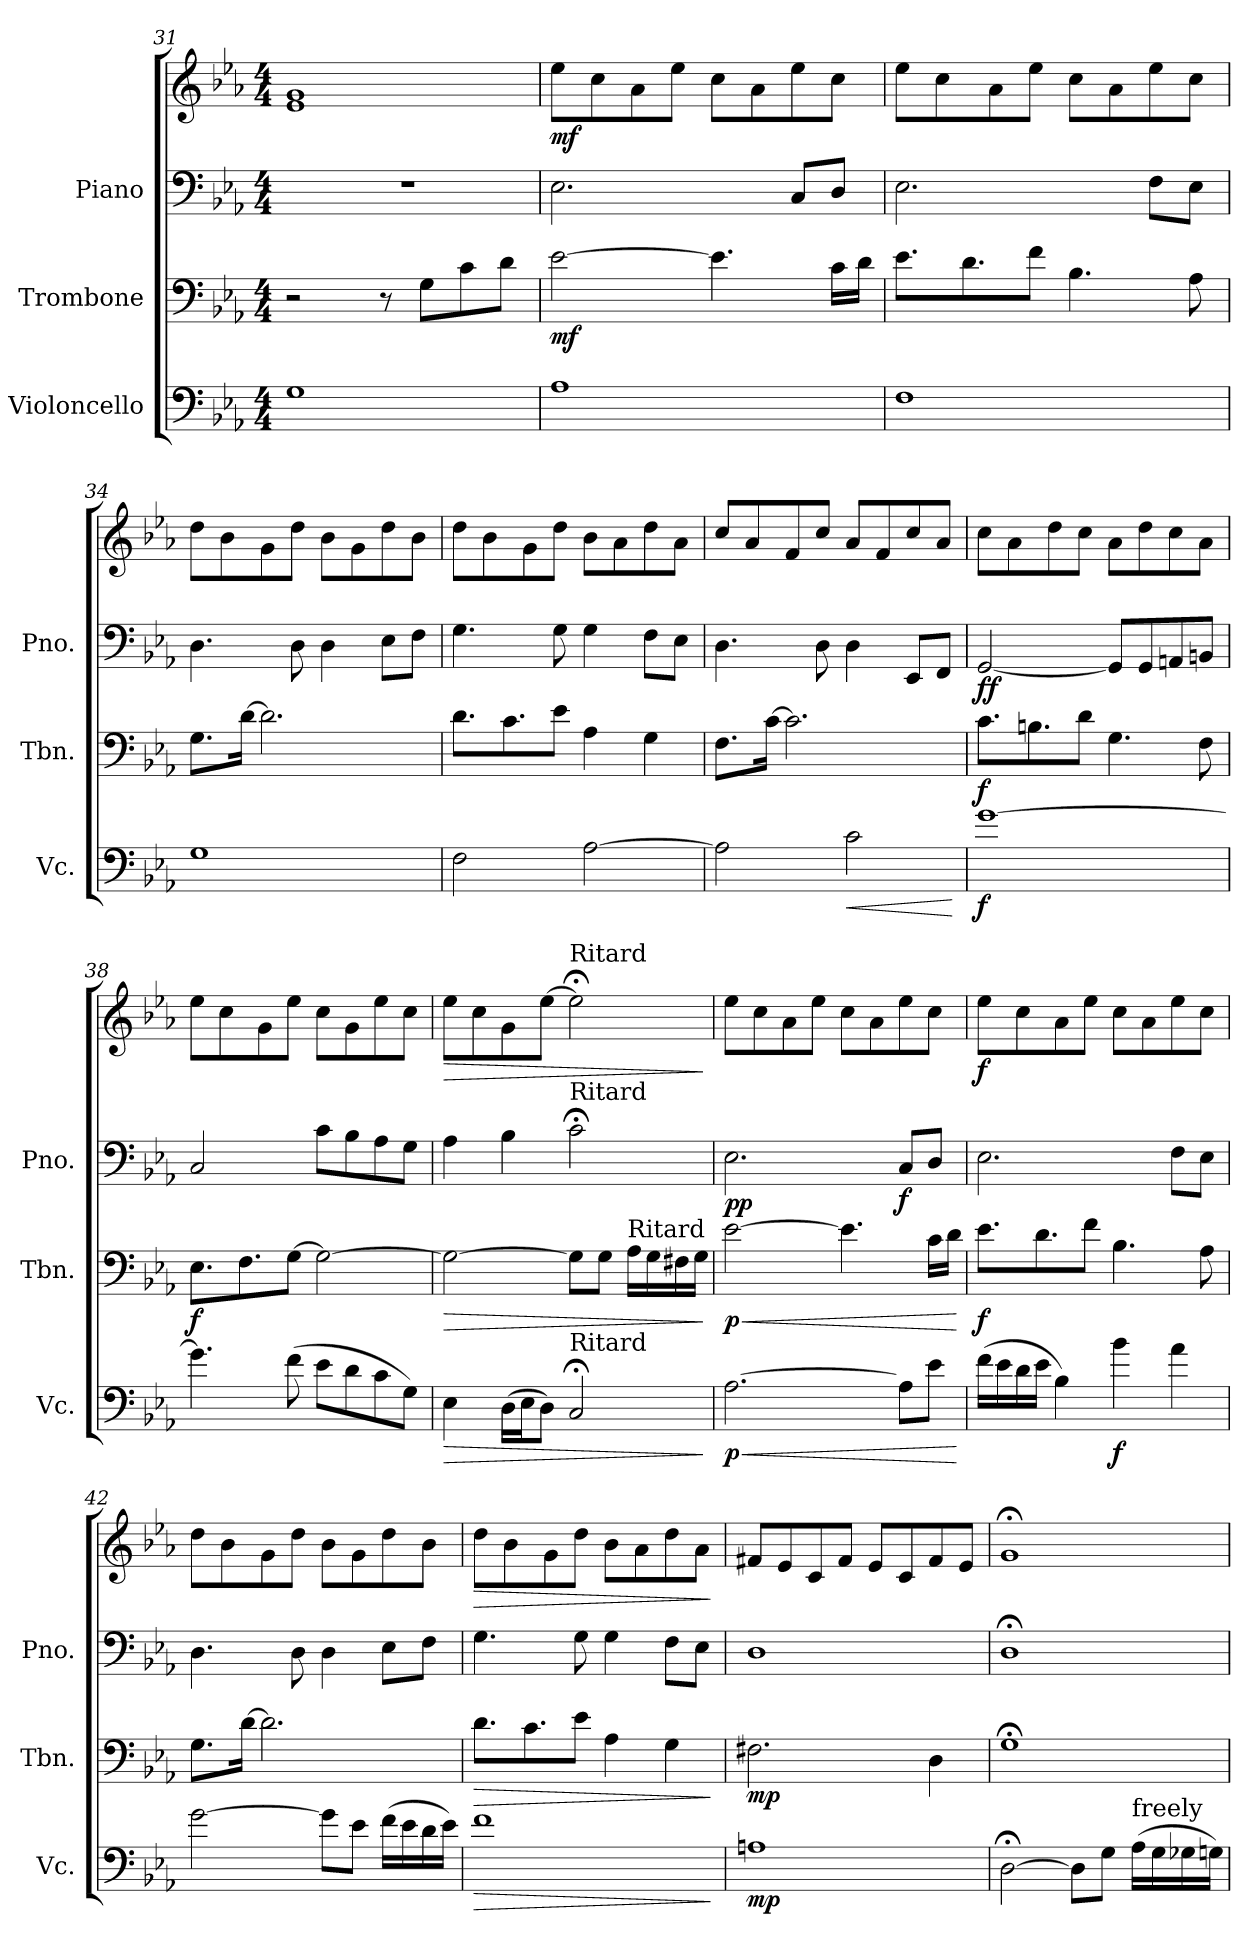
**kern	**dynam	**kern	**dynam	**kern	**kern	**dynam
*part3	*part3	*part2	*part2	*part1	*part1	*part1
*staff4	*staff4	*staff3	*staff3	*staff2	*staff1	*staff1/2
*I"Violoncello	*	*I"Trombone	*	*I"Piano	*	*
*I'Vc.	*	*I'Tbn.	*	*I'Pno.	*	*
*clefF4	*	*clefF4	*	*clefF4	*clefG2	*
*k[b-e-a-]	*	*k[b-e-a-]	*	*k[b-e-a-]	*k[b-e-a-]	*
*M4/4	*	*M4/4	*	*M4/4	*M4/4	*
=31	=31	=31	=31	=31	=31	=31
1G	.	2r	.	1r	1e- 1g	.
.	.	8r	.	.	.	.
.	.	8G\L	.	.	.	.
.	.	8c\	.	.	.	.
.	.	8d\J	.	.	.	.
=32	=32	=32	=32	=32	=32	=32
!	!	!	!LO:DY:b	!	!	!LO:DY:b
1A-	.	[2e-\	mf	2.E-\	8ee-\L	mf
.	.	.	.	.	8cc\	.
.	.	.	.	.	8a-\	.
.	.	.	.	.	8ee-\J	.
.	.	4.e-\]	.	.	8cc\L	.
.	.	.	.	.	8a-\	.
.	.	.	.	8C/L	8ee-\	.
.	.	16c\LL	.	8D/J	8cc\J	.
.	.	16d\JJ	.	.	.	.
!!LO:PB:g=z
=33	=33	=33	=33	=33	=33	=33
1F	.	8.e-\L	.	2.E-\	8ee-\L	.
.	.	.	.	.	8cc\	.
.	.	8.d\	.	.	.	.
.	.	.	.	.	8a-\	.
.	.	8f\J	.	.	8ee-\J	.
.	.	4.B-\	.	.	8cc\L	.
.	.	.	.	.	8a-\	.
.	.	.	.	8F\L	8ee-\	.
.	.	8A-\	.	8E-\J	8cc\J	.
=34	=34	=34	=34	=34	=34	=34
1G	.	8.G\L	.	4.D\	8dd\L	.
.	.	.	.	.	8b-\	.
.	.	[16d\Jk	.	.	.	.
.	.	2.d\]	.	.	8g\	.
.	.	.	.	8D\	8dd\J	.
.	.	.	.	4D\	8b-\L	.
.	.	.	.	.	8g\	.
.	.	.	.	8E-\L	8dd\	.
.	.	.	.	8F\J	8b-\J	.
=35	=35	=35	=35	=35	=35	=35
2F\	.	8.d\L	.	4.G\	8dd\L	.
.	.	.	.	.	8b-\	.
.	.	8.c\	.	.	.	.
.	.	.	.	.	8g\	.
.	.	8e-\J	.	8G\	8dd\J	.
[2A-\	.	4A-\	.	4G\	8b-\L	.
.	.	.	.	.	8a-\	.
.	.	4G\	.	8F\L	8dd\	.
.	.	.	.	8E-\J	8a-\J	.
=36	=36	=36	=36	=36	=36	=36
2A-\]	.	8.F\L	.	4.D\	8cc/L	.
.	.	.	.	.	8a-/	.
.	.	[16c\Jk	.	.	.	.
.	.	2.c\]	.	.	8f/	.
.	.	.	.	8D\	8cc/J	.
!	!LO:HP:b	!	!	!	!	!
2c\	<	.	.	4D\	8a-/L	.
.	.	.	.	.	8f/	.
.	.	.	.	8EE-/L	8cc/	.
.	.	.	.	8FF/J	8a-/J	.
.	[	.	.	.	.	.
!!LO:LB:g=z
=37	=37	=37	=37	=37	=37	=37
!	!LO:DY:b	!	!LO:DY:b	!	!	!LO:DY:b=2
!	!	!	!	!	!	!LO:DY:n=1:b
[1g	f	8.c\L	f	[2GG/	8cc\L	f f
.	.	.	.	.	8a-\	.
.	.	8.Bn\	.	.	.	.
.	.	.	.	.	8dd\	.
.	.	8d\J	.	.	8cc\J	.
.	.	4.G\	.	8GG/L]	8a-\L	.
.	.	.	.	8GG/	8dd\	.
.	.	.	.	8AAn/	8cc\	.
.	.	8F\	.	8BBn/J	8a-\J	.
=38	=38	=38	=38	=38	=38	=38
!	!	!	!LO:DY:b	!	!	!
4.g\]	.	8.E-\L	f	2C/	8ee-\L	.
.	.	.	.	.	8cc\	.
.	.	8.F\	.	.	.	.
.	.	.	.	.	8g\	.
(>8f\	.	[8G\J	.	.	8ee-\J	.
8e-\L	.	2G\_	.	8c\L	8cc\L	.
8d\	.	.	.	8B-\	8g\	.
8c\	.	.	.	8A-\	8ee-\	.
8G\J)	.	.	.	8G\J	8cc\J	.
=39	=39	=39	=39	=39	=39	=39
*	*	*	*	*	*MM60	*
!	!LO:HP:b	!	!LO:HP:b	!	!	!LO:HP:b
*	*	*	*	*	*^	*
4E-\	>	2G\_	>	4A-\	8ee-\L	2.ryy	>
.	.	.	.	.	8cc\	.	.
*	*	*	*	*	*MM90	*	*
(>16D\LL	.	.	.	4B-\	8g\	.	.
16E-\J	.	.	.	.	.	.	.
*	*	*	*	*	*MM60	*	*
8D\J)	.	.	.	.	[8ee-\J	.	.
!	!	!	!	!	!LO:TX:a:t=Ritard	!	!
!	!	!	!	!LO:TX:a:t=Ritard	!	!	!
!LO:TX:a:t=Ritard	!	!	!	!	!	!	!
2C;</	.	8G\L]	.	2c;<\	2ee-;<\]	.	.
.	.	8G\J	.	.	.	.	.
*	*	*	*	*	*MM83	*	*
!	!	!LO:TX:a:t=Ritard	!	!	!	!	!
.	.	16A-\LL	.	.	.	4ryy	.
.	.	16G\	.	.	.	.	.
.	.	16F#X\	.	.	.	.	.
.	.	16G\JJ	.	.	.	.	.
.	]	.	]	.	.	.	]
=40	=40	=40	=40	=40	=40	=40	=40
!	!LO:HP:b	!	!LO:HP:b	!	!	!	!
!	!LO:DY:n=1:b	!	!LO:DY:n=1:b	!	!	!	!LO:DY:b=2
!	!	!	!	!	!	!	!LO:DY:n=1:b
*	*	*	*	*	*v	*v	*
[2.A-\	< p	[2e-\	< p	2.E-\	8ee-\L	p p
.	.	.	.	.	8cc\	.
.	.	.	.	.	8a-\	.
.	.	.	.	.	8ee-\J	.
.	.	4.e-\]	.	.	8cc\L	.
.	.	.	.	.	8a-\	.
!	!	!	!	!	!	!LO:DY:n=2:b=2
8A-\L]	.	.	.	8C/L	8ee-\	f
8e-\J	.	16c\LL	.	8D/J	8cc\J	.
.	.	16d\JJ	.	.	.	.
.	[	.	[	.	.	.
!!LO:LB:g=z
=41	=41	=41	=41	=41	=41	=41
!	!	!	!LO:DY:b	!	!	!LO:DY:b
(>16f\LL	.	8.e-\L	f	2.E-\	8ee-\L	f
16e-\	.	.	.	.	.	.
16d\	.	.	.	.	8cc\	.
16e-\JJ	.	8.d\	.	.	.	.
4B-\)	.	.	.	.	8a-\	.
.	.	8f\J	.	.	8ee-\J	.
!	!LO:DY:b	!	!	!	!	!
4b-\	f	4.B-\	.	.	8cc\L	.
.	.	.	.	.	8a-\	.
4a-\	.	.	.	8F\L	8ee-\	.
.	.	8A-\	.	8E-\J	8cc\J	.
=42	=42	=42	=42	=42	=42	=42
[2g\	.	8.G\L	.	4.D\	8dd\L	.
.	.	.	.	.	8b-\	.
.	.	[16d\Jk	.	.	.	.
.	.	2.d\]	.	.	8g\	.
.	.	.	.	8D\	8dd\J	.
8g\L]	.	.	.	4D\	8b-\L	.
8e-\J	.	.	.	.	8g\	.
(>16f\LL	.	.	.	8E-\L	8dd\	.
16e-\	.	.	.	.	.	.
16d\	.	.	.	8F\J	8b-\J	.
16e-\JJ)	.	.	.	.	.	.
=43	=43	=43	=43	=43	=43	=43
!	!LO:HP:b	!	!LO:HP:b	!	!	!LO:HP:b
1f	>	8.d\L	>	4.G\	8dd\L	>
.	.	.	.	.	8b-\	.
.	.	8.c\	.	.	.	.
.	.	.	.	.	8g\	.
.	.	8e-\J	.	8G\	8dd\J	.
.	.	4A-\	.	4G\	8b-\L	.
.	.	.	.	.	8a-\	.
.	.	4G\	.	8F\L	8dd\	.
.	.	.	.	8E-\J	8a-\J	.
.	]	.	]	.	.	]
!!LO:PB:g=z
=44	=44	=44	=44	=44	=44	=44
!	!LO:DY:b	!	!LO:DY:b	!	!	!LO:DY:b=2
!	!	!	!	!	!	!LO:DY:n=1:b
1An	mp	2.F#X\	mp	1D	8f#X/L	mp mp
.	.	.	.	.	8e-/	.
.	.	.	.	.	8c/	.
.	.	.	.	.	8f#/J	.
.	.	.	.	.	8e-/L	.
.	.	.	.	.	8c/	.
.	.	4D\	.	.	8f#/	.
.	.	.	.	.	8e-/J	.
=45	=45	=45	=45	=45	=45	=45
*	*	*	*	*	*^	*
*	*	*	*	*	*	*^	*
[2D;<\	.	1G;<	.	1D;<	1g;<	2ryy	2.ryy	.
8D\L]	.	.	.	.	.	8ryy	.	.
*	*	*	*	*	*MM35	*	*	*
8G\J	.	.	.	.	.	4.ryy	.	.
*	*	*	*	*	*MM75	*	*	*
!LO:TX:a:t=freely	!	!	!	!	!	!	!	!
(>16A-\LL	.	.	.	.	.	.	4ryy	.
16G\	.	.	.	.	.	.	.	.
16G-X\	.	.	.	.	.	.	.	.
16Gn\JJ)	.	.	.	.	.	.	.	.
*	*	*	*	*	*v	*v	*v	*
=	=	=	=	=	=	=
*-	*-	*-	*-	*-	*-	*-
